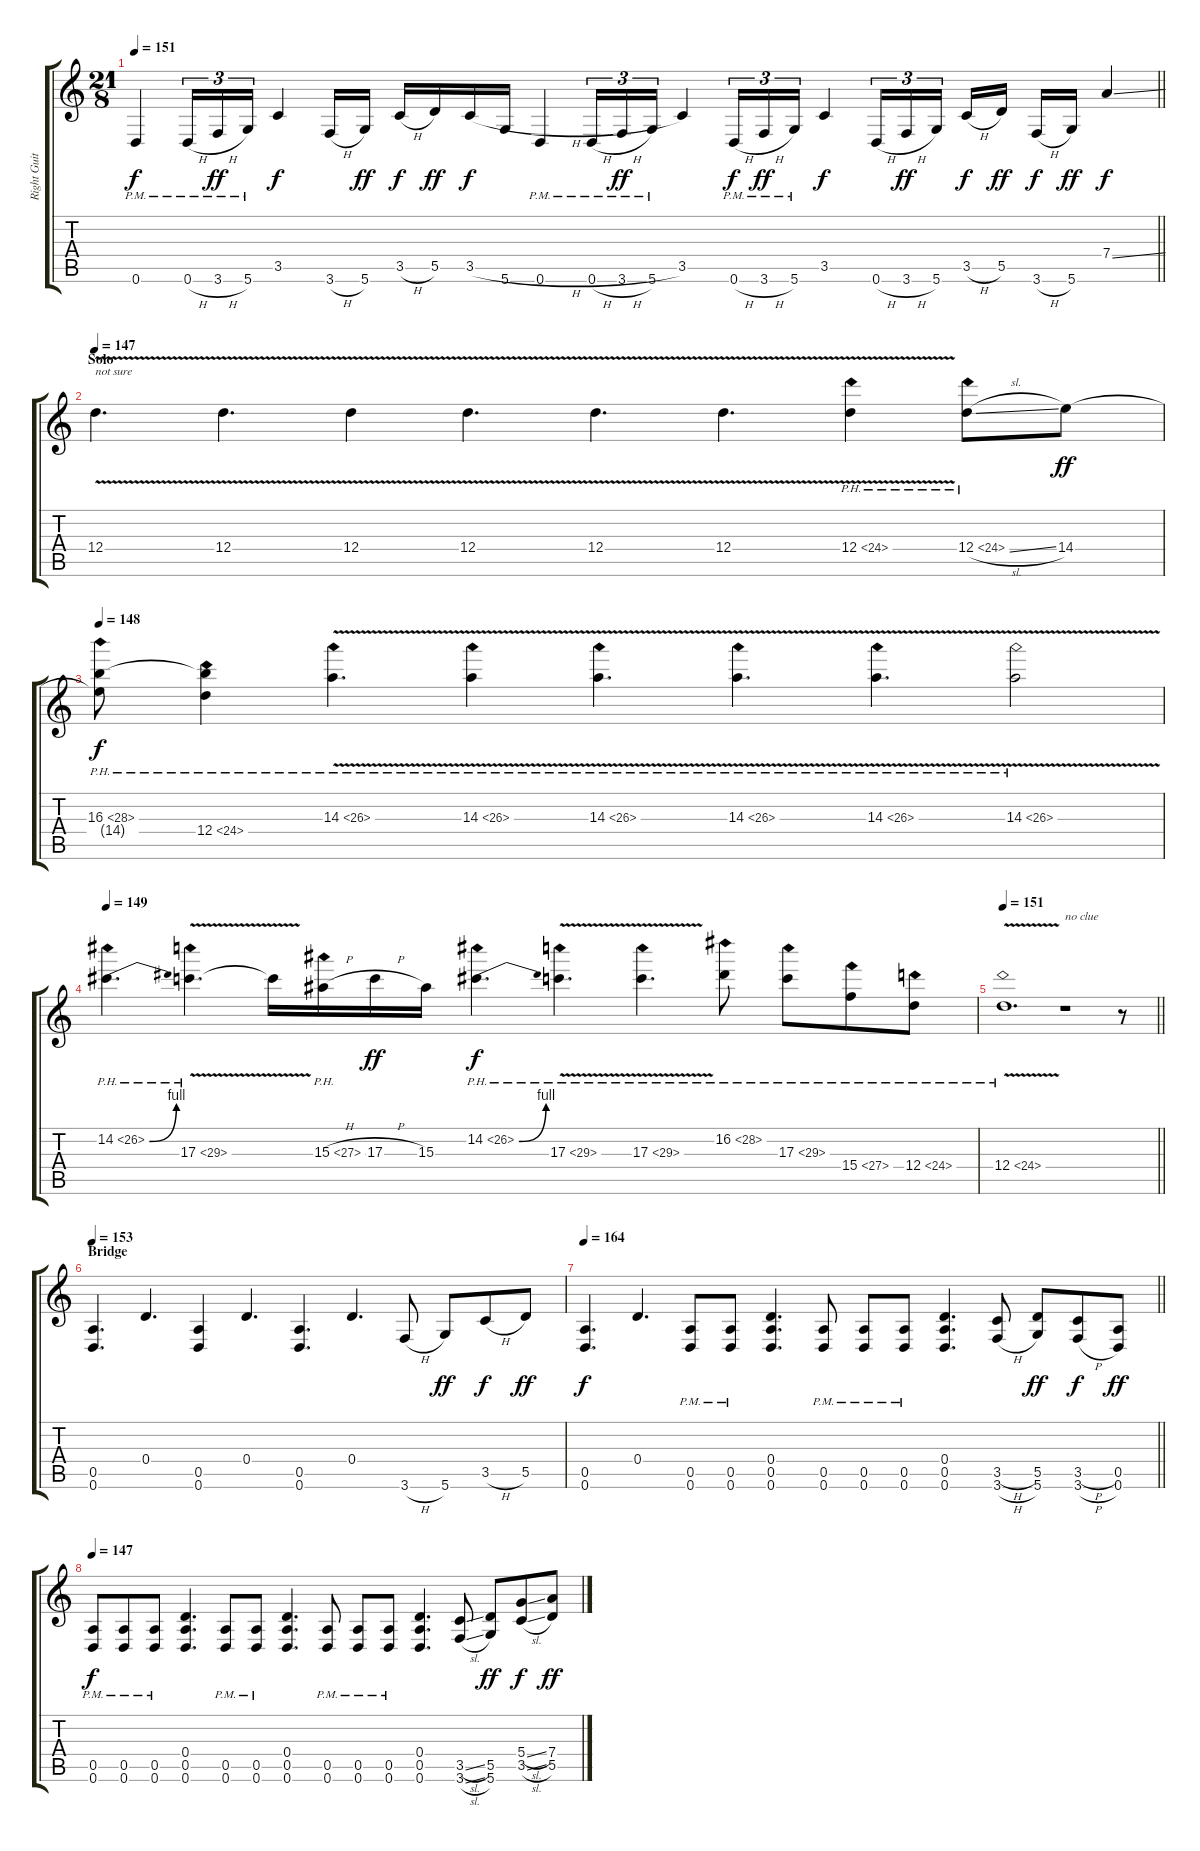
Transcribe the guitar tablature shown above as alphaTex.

\track ("Right Guitar" "Right Guit") {instrument distortionguitar}
\staff {score tabs}
\tuning (E4 B3 G3 D3 A2 D2) {hide}
\ts (21 8)
\tempo 151
\clef g2
\barLineRight lightlight
\ks c
0.6{pm}.4{dy f} 0.6{h pm}.16{tu (3 2)} 3.6{h pm}.16{tu (3 2) dy ff} 5.6{pm}.16{tu (3 2)} 3.5.4{dy f} 3.6{h}.16 5.6.16{dy ff} 3.5{h}.16{dy f} 5.5.16{dy ff} 3.5{h}.16{dy f} 5.6.16 0.6{pm}.4 0.6{h pm}.16{tu (3 2)} 3.6{h pm}.16{tu (3 2) dy ff} 5.6{pm}.16{tu (3 2)} 3.5.4 0.6{h pm}.16{tu (3 2) dy f} 3.6{h pm}.16{tu (3 2) dy ff} 5.6{pm}.16{tu (3 2)} 3.5.4{dy f} 0.6{h}.16{tu (3 2)} 3.6{h}.16{tu (3 2) dy ff} 5.6.16{tu (3 2) beam splitsecondary} 3.5{h}.16{dy f} 5.5.16{dy ff} 3.6{h}.16{dy f} 5.6.16{dy ff} 7.4{ss}.4{dy f} |
\section ("" "Solo")
\tempo 147
12.4{v}.4{d txt "not sure"} 12.4{v}.4{d} 12.4{v}.4 12.4{v}.4{d} 12.4{v}.4{d} 12.4{v}.4{d} 12.4{ph 12 v}.4 12.4{ph 12 sl}.8 14.4.8{dy ff} |
\tempo 148
(16.3{ph 12} 14.4{t}).8{dy f} (16.3{t} 12.4{ph 12}).4 14.3{ph 12 v}.4{d} 14.3{ph 12 v}.4 14.3{ph 12 v}.4{d} 14.3{ph 12 v}.4{d} 14.3{ph 12 v}.4{d} 14.3{ph 12 v}.2 |
\tempo 149
14.2{be (bend 0 0 60 4) ph 12}.4{d} 17.3{ph 12 v}.4{d} 17.3{t}.16 15.3{ph 12 h}.16 17.3{h}.16{dy ff} 15.3.16 14.2{be (bend 0 0 60 4) ph 12}.4{d dy f} 17.3{ph 12 v}.4{d} 17.3{ph 12 v}.4{d} 16.2{ph 12}.8 17.3{ph 12}.8 15.4{ph 12}.8 12.4{ph 12}.8 |
\tempo 151
\barLineRight lightlight
12.4{ph 12 v}.1{d} r.1{txt "no clue"} r.8 |
\section ("" "Bridge")
\tempo 153
(0.5 0.6).4{d} 0.4.4{d} (0.5 0.6).4 0.4.4{d} (0.5 0.6).4{d} 0.4.4{d} 3.6{h}.8 5.6.8{dy ff} 3.5{h}.8{dy f} 5.5.8{dy ff} |
\tempo 164
\barLineRight lightlight
(0.5 0.6).4{d dy f} 0.4.4{d} (0.5{pm} 0.6{pm}).8 (0.5{pm} 0.6{pm}).8 (0.4 0.5 0.6).4{d} (0.5{pm} 0.6{pm}).8 (0.5{pm} 0.6{pm}).8 (0.5{pm} 0.6{pm}).8 (0.4 0.5 0.6).4{d} (3.5{h} 3.6{h}).8 (5.5 5.6).8{dy ff} (3.5{h} 3.6{h}).8{dy f} (0.5 0.6).8{dy ff} |
\section ("" "")
\tempo 147
(0.5{pm} 0.6{pm}).8{dy f} (0.5{pm} 0.6{pm}).8 (0.5{pm} 0.6{pm}).8 (0.4 0.5 0.6).4{d} (0.5{pm} 0.6{pm}).8 (0.5{pm} 0.6{pm}).8 (0.4 0.5 0.6).4{d} (0.5{pm} 0.6{pm}).8 (0.5{pm} 0.6{pm}).8 (0.5{pm} 0.6{pm}).8 (0.4 0.5 0.6).4{d} (3.5{sl} 3.6{sl}).8 (5.5 5.6).8{dy ff} (5.4{sl} 3.5{sl}).8{dy f} (7.4 5.5).8{dy ff}
